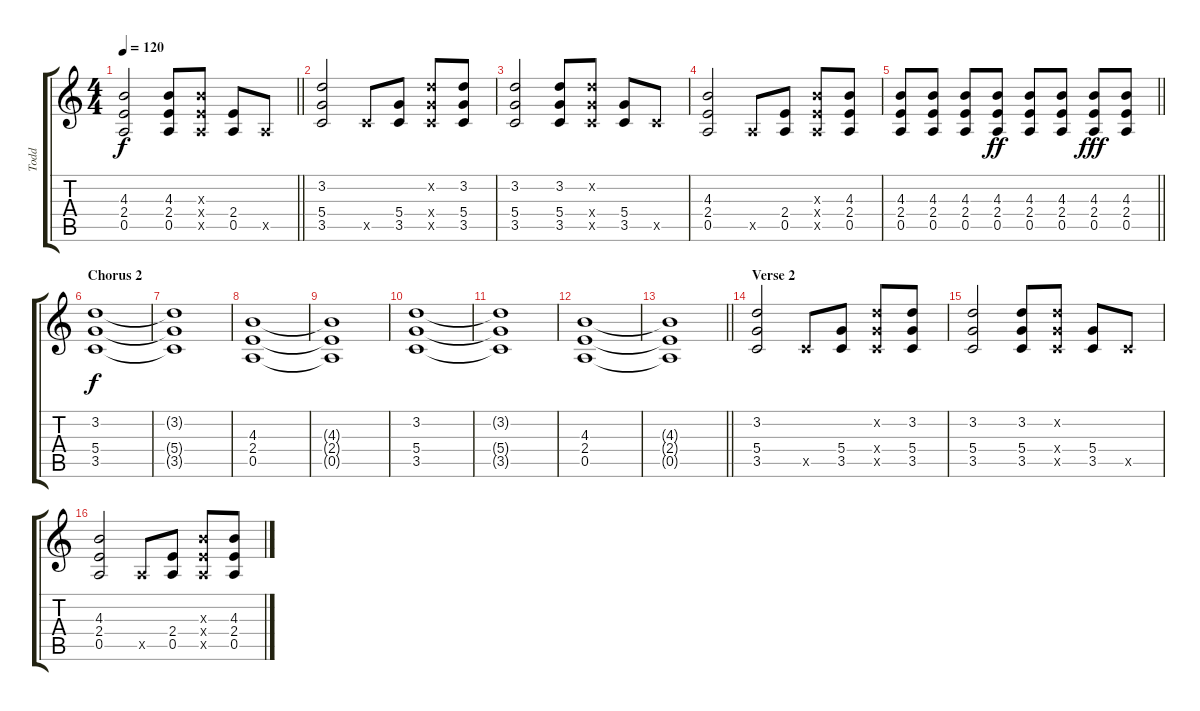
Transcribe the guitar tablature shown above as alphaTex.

\track ("Todd" "Todd") {instrument distortionguitar}
\staff {score tabs}
\tuning (E4 B3 G3 D3 A2 E2) {hide}
\ts (4 4)
\tempo 120
\clef g2
\barLineRight lightlight
\ks c
(4.3 2.4 0.5).2{dy f} (4.3 2.4 0.5).8 (4.3{x} 2.4{x} 0.5{x}).8 (2.4 0.5).8 0.5{x}.8 |
(3.2 5.4 3.5).2 3.5{x}.8 (5.4 3.5).8 (3.2{x} 5.4{x} 3.5{x}).8 (3.2 5.4 3.5).8 |
(3.2 5.4 3.5).2 (3.2 5.4 3.5).8 (3.2{x} 5.4{x} 3.5{x}).8 (5.4 3.5).8 3.5{x}.8 |
(4.3 2.4 0.5).2 0.5{x}.8 (2.4 0.5).8 (4.3{x} 2.4{x} 0.5{x}).8 (4.3 2.4 0.5).8 |
\barLineRight lightlight
(4.3 2.4 0.5).8 (4.3 2.4 0.5).8 (4.3 2.4 0.5).8 (4.3 2.4 0.5).8{dy ff} (4.3 2.4 0.5).8 (4.3 2.4 0.5).8 (4.3 2.4 0.5).8{dy fff} (4.3 2.4 0.5).8 |
\section ("" "Chorus 2")
(3.2 5.4 3.5).1{dy f} |
(3.2{t} 5.4{t} 3.5{t}).1 |
(4.3 2.4 0.5).1 |
(4.3{t} 2.4{t} 0.5{t}).1 |
(3.2 5.4 3.5).1 |
(3.2{t} 5.4{t} 3.5{t}).1 |
(4.3 2.4 0.5).1 |
\barLineRight lightlight
(4.3{t} 2.4{t} 0.5{t}).1 |
\section ("" "Verse 2")
(3.2 5.4 3.5).2 3.5{x}.8 (5.4 3.5).8 (3.2{x} 5.4{x} 3.5{x}).8 (3.2 5.4 3.5).8 |
(3.2 5.4 3.5).2 (3.2 5.4 3.5).8 (3.2{x} 5.4{x} 3.5{x}).8 (5.4 3.5).8 3.5{x}.8 |
(4.3 2.4 0.5).2 0.5{x}.8 (2.4 0.5).8 (4.3{x} 2.4{x} 0.5{x}).8 (4.3 2.4 0.5).8
